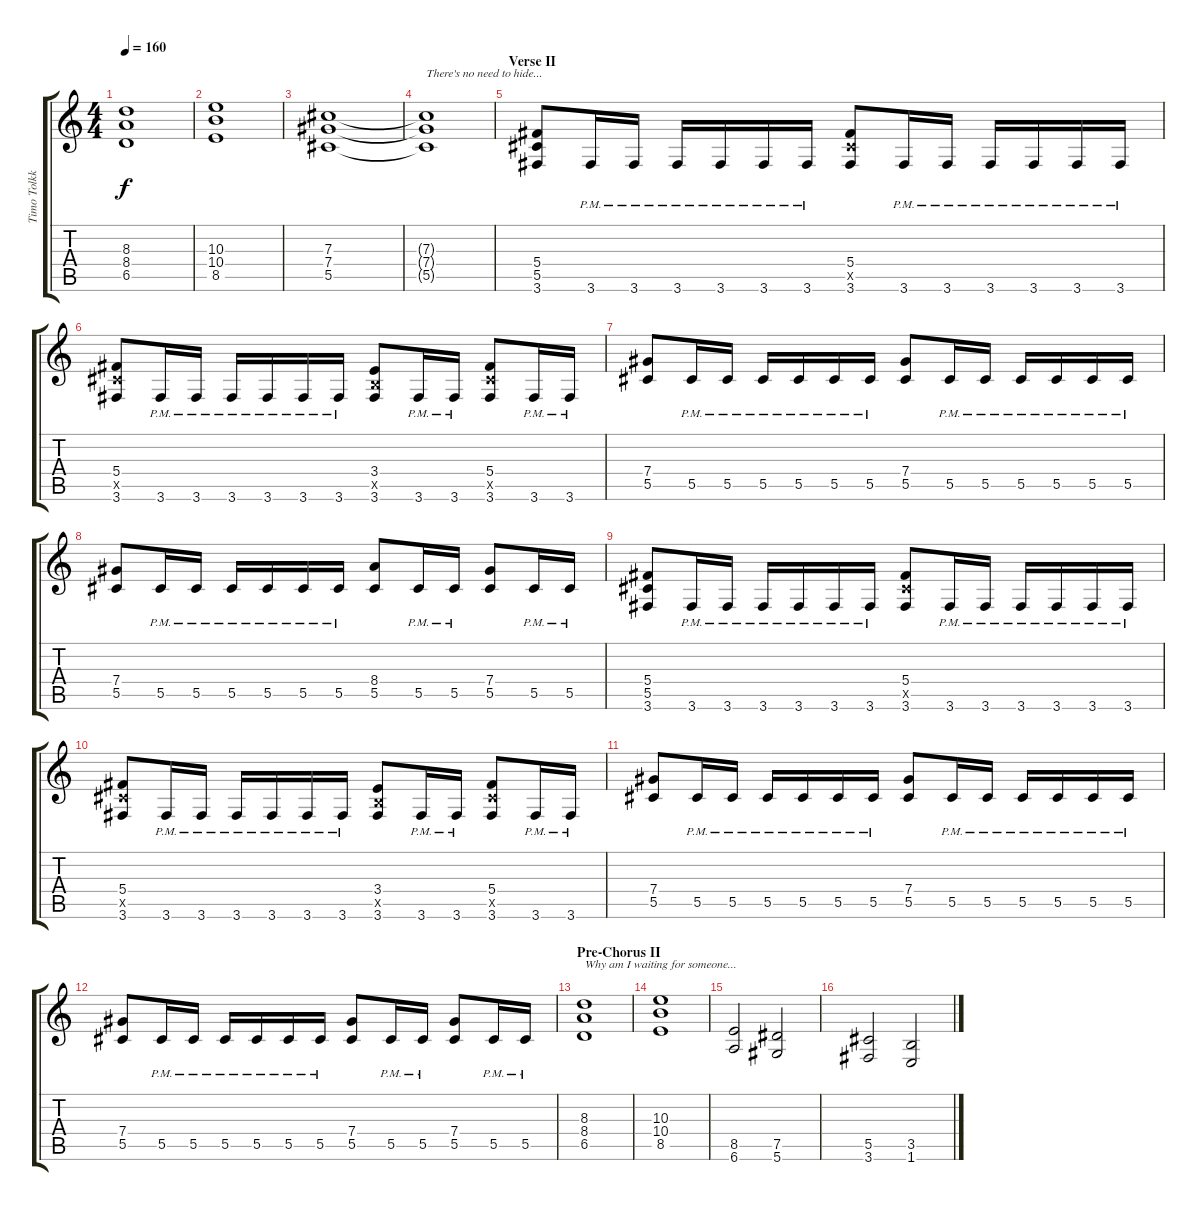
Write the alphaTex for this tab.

\track ("Timo Tolkki / Solo" "Timo Tolkk") {instrument distortionguitar}
\staff {score tabs}
\tuning (Eb4 Bb3 Gb3 Db3 Ab2 Eb2) {hide}
\ts (4 4)
\tempo 160
\clef g2
\ks c
(8.3 8.4 6.5).1{dy f} |
(10.3 10.4 8.5).1 |
(7.3 7.4 5.5).1 |
(7.3{t} 7.4{t} 5.5{t}).1{txt "There's no need to hide..."} |
\section ("" "Verse II")
(5.4 5.5 3.6).8 3.6{pm}.16 3.6{pm}.16 3.6{pm}.16 3.6{pm}.16 3.6{pm}.16 3.6{pm}.16 (5.4 5.5{x} 3.6).8 3.6{pm}.16 3.6{pm}.16 3.6{pm}.16 3.6{pm}.16 3.6{pm}.16 3.6{pm}.16 |
(5.4 5.5{x} 3.6).8 3.6{pm}.16 3.6{pm}.16 3.6{pm}.16 3.6{pm}.16 3.6{pm}.16 3.6{pm}.16 (3.4 3.5{x} 3.6).8 3.6{pm}.16 3.6{pm}.16 (5.4 5.5{x} 3.6).8 3.6{pm}.16 3.6{pm}.16 |
(7.4 5.5).8 5.5{pm}.16 5.5{pm}.16 5.5{pm}.16 5.5{pm}.16 5.5{pm}.16 5.5{pm}.16 (7.4 5.5).8 5.5{pm}.16 5.5{pm}.16 5.5{pm}.16 5.5{pm}.16 5.5{pm}.16 5.5{pm}.16 |
(7.4 5.5).8 5.5{pm}.16 5.5{pm}.16 5.5{pm}.16 5.5{pm}.16 5.5{pm}.16 5.5{pm}.16 (8.4 5.5).8 5.5{pm}.16 5.5{pm}.16 (7.4 5.5).8 5.5{pm}.16 5.5{pm}.16 |
(5.4 5.5 3.6).8 3.6{pm}.16 3.6{pm}.16 3.6{pm}.16 3.6{pm}.16 3.6{pm}.16 3.6{pm}.16 (5.4 5.5{x} 3.6).8 3.6{pm}.16 3.6{pm}.16 3.6{pm}.16 3.6{pm}.16 3.6{pm}.16 3.6{pm}.16 |
(5.4 5.5{x} 3.6).8 3.6{pm}.16 3.6{pm}.16 3.6{pm}.16 3.6{pm}.16 3.6{pm}.16 3.6{pm}.16 (3.4 3.5{x} 3.6).8 3.6{pm}.16 3.6{pm}.16 (5.4 5.5{x} 3.6).8 3.6{pm}.16 3.6{pm}.16 |
(7.4 5.5).8 5.5{pm}.16 5.5{pm}.16 5.5{pm}.16 5.5{pm}.16 5.5{pm}.16 5.5{pm}.16 (7.4 5.5).8 5.5{pm}.16 5.5{pm}.16 5.5{pm}.16 5.5{pm}.16 5.5{pm}.16 5.5{pm}.16 |
(7.4 5.5).8 5.5{pm}.16 5.5{pm}.16 5.5{pm}.16 5.5{pm}.16 5.5{pm}.16 5.5{pm}.16 (7.4 5.5).8 5.5{pm}.16 5.5{pm}.16 (7.4 5.5).8 5.5{pm}.16 5.5{pm}.16 |
\section ("" "Pre-Chorus II")
(8.3 8.4 6.5).1{txt "Why am I waiting for someone..."} |
(10.3 10.4 8.5).1 |
(8.5 6.6).2 (7.5 5.6).2 |
(5.5 3.6).2 (3.5 1.6).2
